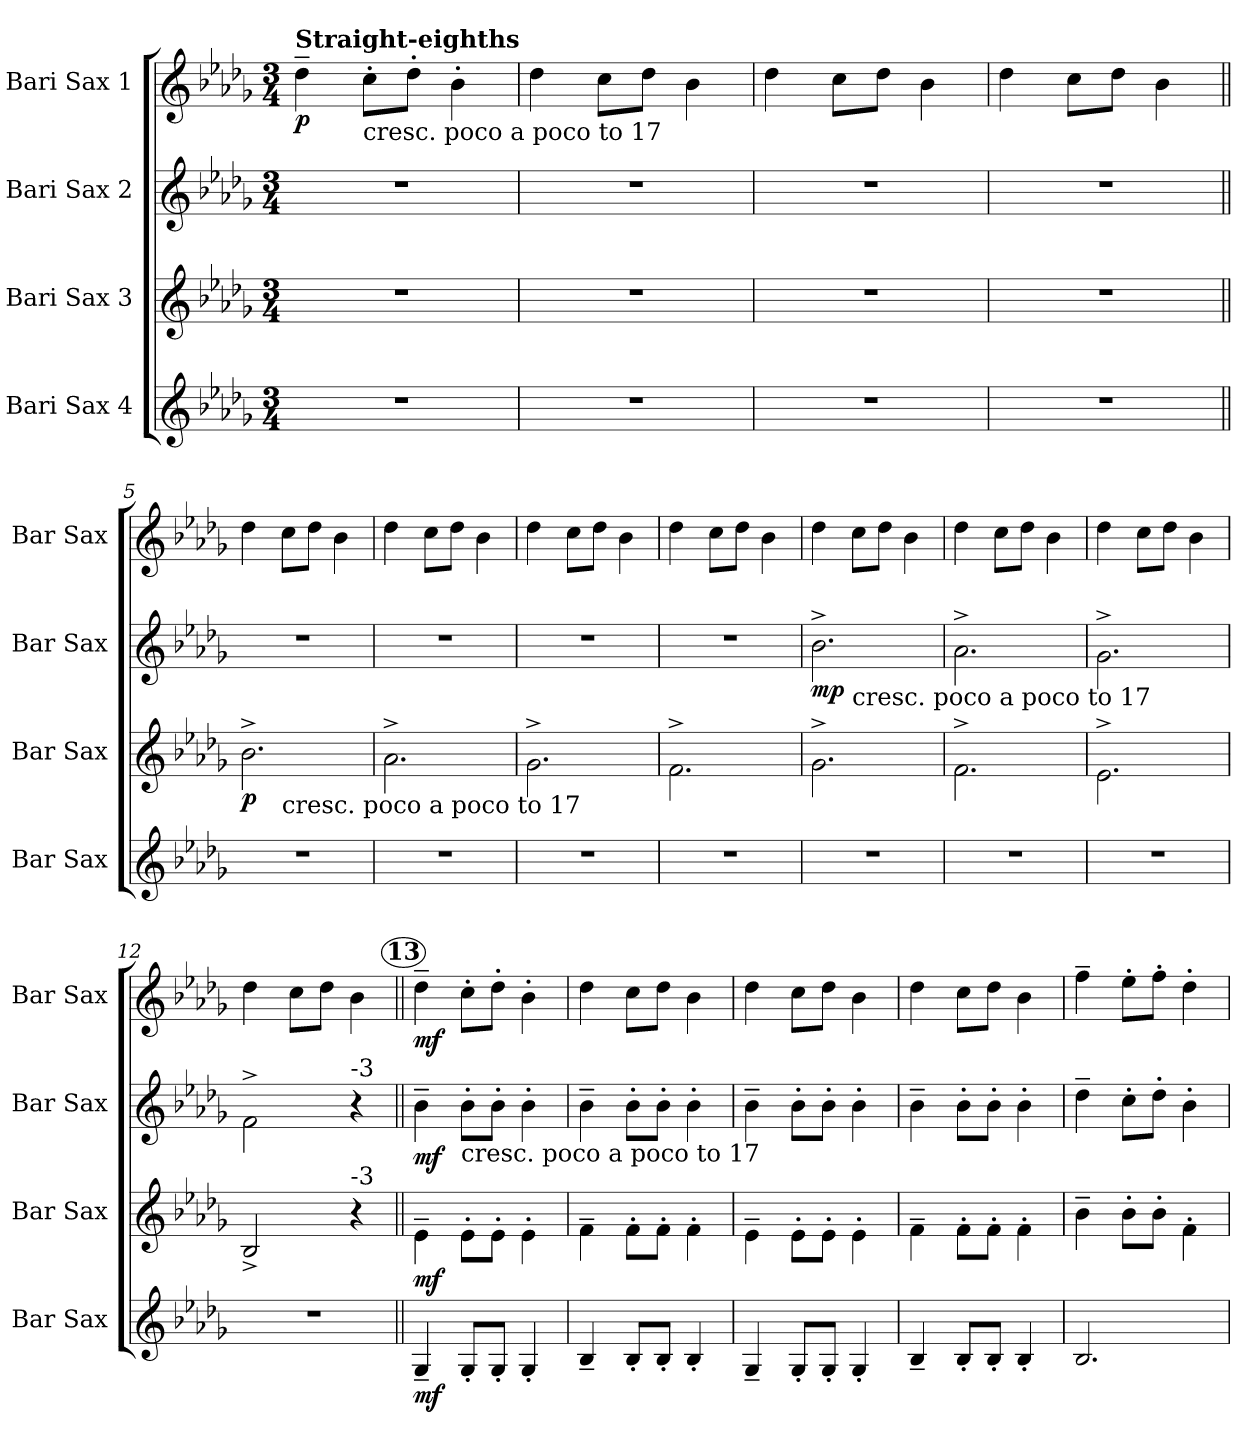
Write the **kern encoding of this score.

**kern	**dynam	**kern	**dynam	**kern	**dynam	**kern	**dynam
*part4	*part4	*part3	*part3	*part2	*part2	*part1	*part1
*staff4	*staff4	*staff3	*staff3	*staff2	*staff2	*staff1	*staff1
*I"Bari Sax 4	*	*I"Bari Sax 3	*	*I"Bari Sax 2	*	*I"Bari Sax 1	*
*I'Bar Sax	*	*I'Bar Sax	*	*I'Bar Sax	*	*I'Bar Sax	*
*clefG2	*	*clefG2	*	*clefG2	*	*clefG2	*
*ITrd12c21	*	*ITrd12c21	*	*ITrd12c21	*	*ITrd12c21	*
*k[b-e-a-d-g-]	*	*k[b-e-a-d-g-]	*	*k[b-e-a-d-g-]	*	*k[b-e-a-d-g-]	*
*D-:	*	*D-:	*	*D-:	*	*D-:	*
*M3/4	*	*M3/4	*	*M3/4	*	*M3/4	*
*MM172	*	*MM172	*	*MM172	*	*MM172	*
=1	=1	=1	=1	=1	=1	=1	=1
!	!	!	!	!	!	!LO:TX:a:B:t=Straight-eighths	!
!	!	!	!	!	!	!	!LO:DY:b
2.r	.	2.r	.	2.r	.	4d-~>\	p
!	!	!	!	!	!	!LO:TX:b:t=cresc. poco a poco to 17	!
.	.	.	.	.	.	8c'>\L	.
.	.	.	.	.	.	8d-'>\J	.
.	.	.	.	.	.	4B-'>\	.
=2	=2	=2	=2	=2	=2	=2	=2
2.r	.	2.r	.	2.r	.	4d-\	.
.	.	.	.	.	.	8c\L	.
.	.	.	.	.	.	8d-\J	.
.	.	.	.	.	.	4B-\	.
=3	=3	=3	=3	=3	=3	=3	=3
2.r	.	2.r	.	2.r	.	4d-\	.
.	.	.	.	.	.	8c\L	.
.	.	.	.	.	.	8d-\J	.
.	.	.	.	.	.	4B-\	.
=4	=4	=4	=4	=4	=4	=4	=4
2.r	.	2.r	.	2.r	.	4d-\	.
.	.	.	.	.	.	8c\L	.
.	.	.	.	.	.	8d-\J	.
.	.	.	.	.	.	4B-\	.
=5||	=5||	=5||	=5||	=5||	=5||	=5||	=5||
!	!	!	!LO:DY:b	!	!	!	!
*	*	*^	*	*	*	*	*
2.r	.	2.B-^>\	4ryy	p	2.r	.	4d-\	.
!	!	!	!LO:TX:b:t=cresc. poco a poco to 17	!	!	!	!	!
.	.	.	2ryy	.	.	.	8c\L	.
.	.	.	.	.	.	.	8d-\J	.
.	.	.	.	.	.	.	4B-\	.
*	*	*v	*v	*	*	*	*	*
=6	=6	=6	=6	=6	=6	=6	=6
2.r	.	2.A-^>\	.	2.r	.	4d-\	.
.	.	.	.	.	.	8c\L	.
.	.	.	.	.	.	8d-\J	.
.	.	.	.	.	.	4B-\	.
=7	=7	=7	=7	=7	=7	=7	=7
2.r	.	2.G-^>\	.	2.r	.	4d-\	.
.	.	.	.	.	.	8c\L	.
.	.	.	.	.	.	8d-\J	.
.	.	.	.	.	.	4B-\	.
=8	=8	=8	=8	=8	=8	=8	=8
2.r	.	2.F^>\	.	2.r	.	4d-\	.
.	.	.	.	.	.	8c\L	.
.	.	.	.	.	.	8d-\J	.
.	.	.	.	.	.	4B-\	.
=9	=9	=9	=9	=9	=9	=9	=9
!	!	!	!	!	!LO:DY:b	!	!
*	*	*	*	*^	*	*	*
2.r	.	2.G-^>\	.	2.B-^>\	4ryy	mp	4d-\	.
!	!	!	!	!	!LO:TX:b:t=cresc. poco a poco to 17	!	!	!
.	.	.	.	.	2ryy	.	8c\L	.
.	.	.	.	.	.	.	8d-\J	.
.	.	.	.	.	.	.	4B-\	.
*	*	*	*	*v	*v	*	*	*
=10	=10	=10	=10	=10	=10	=10	=10
2.r	.	2.F^>\	.	2.A-^>\	.	4d-\	.
.	.	.	.	.	.	8c\L	.
.	.	.	.	.	.	8d-\J	.
.	.	.	.	.	.	4B-\	.
=11	=11	=11	=11	=11	=11	=11	=11
2.r	.	2.E-^>\	.	2.G-^>\	.	4d-\	.
.	.	.	.	.	.	8c\L	.
.	.	.	.	.	.	8d-\J	.
.	.	.	.	.	.	4B-\	.
=12	=12	=12	=12	=12	=12	=12	=12
2.r	.	2BB-^</	.	2F^>\	.	4d-\	.
.	.	.	.	.	.	8c\L	.
.	.	.	.	.	.	8d-\J	.
!	!	!	!	!LO:TX:a:t=-3	!	!	!
!	!	!LO:TX:a:t=-3	!	!	!	!	!
.	.	4r	.	4r	.	4B-\	.
!!LO:LB:g=z
!!LO:REH:place=s1:a:B:enc=circle:fs=7.2:t=13
=13||	=13||	=13||	=13||	=13||	=13||	=13||	=13||
!	!LO:DY:b	!	!LO:DY:b	!	!LO:DY:b	!	!LO:DY:b
4GG-~</	mf	4E-~>\	mf	4B-~>\	mf	4d-~>\	mf
!	!	!	!	!LO:TX:b:t=cresc. poco a poco to 17	!	!	!
8GG-'</L	.	8E-'>\L	.	8B-'>\L	.	8c'>\L	.
8GG-'</J	.	8E-'>\J	.	8B-'>\J	.	8d-'>\J	.
4GG-'</	.	4E-'>\	.	4B-'>\	.	4B-'>\	.
=14	=14	=14	=14	=14	=14	=14	=14
4BB-~</	.	4F~>\	.	4B-~>\	.	4d-\	.
8BB-'</L	.	8F'>\L	.	8B-'>\L	.	8c\L	.
8BB-'</J	.	8F'>\J	.	8B-'>\J	.	8d-\J	.
4BB-'</	.	4F'>\	.	4B-'>\	.	4B-\	.
=15	=15	=15	=15	=15	=15	=15	=15
4GG-~</	.	4E-~>\	.	4B-~>\	.	4d-\	.
8GG-'</L	.	8E-'>\L	.	8B-'>\L	.	8c\L	.
8GG-'</J	.	8E-'>\J	.	8B-'>\J	.	8d-\J	.
4GG-'</	.	4E-'>\	.	4B-'>\	.	4B-\	.
=16	=16	=16	=16	=16	=16	=16	=16
4BB-~</	.	4F~>\	.	4B-~>\	.	4d-\	.
8BB-'</L	.	8F'>\L	.	8B-'>\L	.	8c\L	.
8BB-'</J	.	8F'>\J	.	8B-'>\J	.	8d-\J	.
4BB-'</	.	4F'>\	.	4B-'>\	.	4B-\	.
=17	=17	=17	=17	=17	=17	=17	=17
2.BB-/	.	4B-~>\	.	4d-~>\	.	4f~>\	.
.	.	8B-'>\L	.	8c'>\L	.	8e-'>\L	.
.	.	8B-'>\J	.	8d-'>\J	.	8f'>\J	.
.	.	4F'>\	.	4B-'>\	.	4d-'>\	.
=	=	=	=	=	=	=	=
*-	*-	*-	*-	*-	*-	*-	*-
